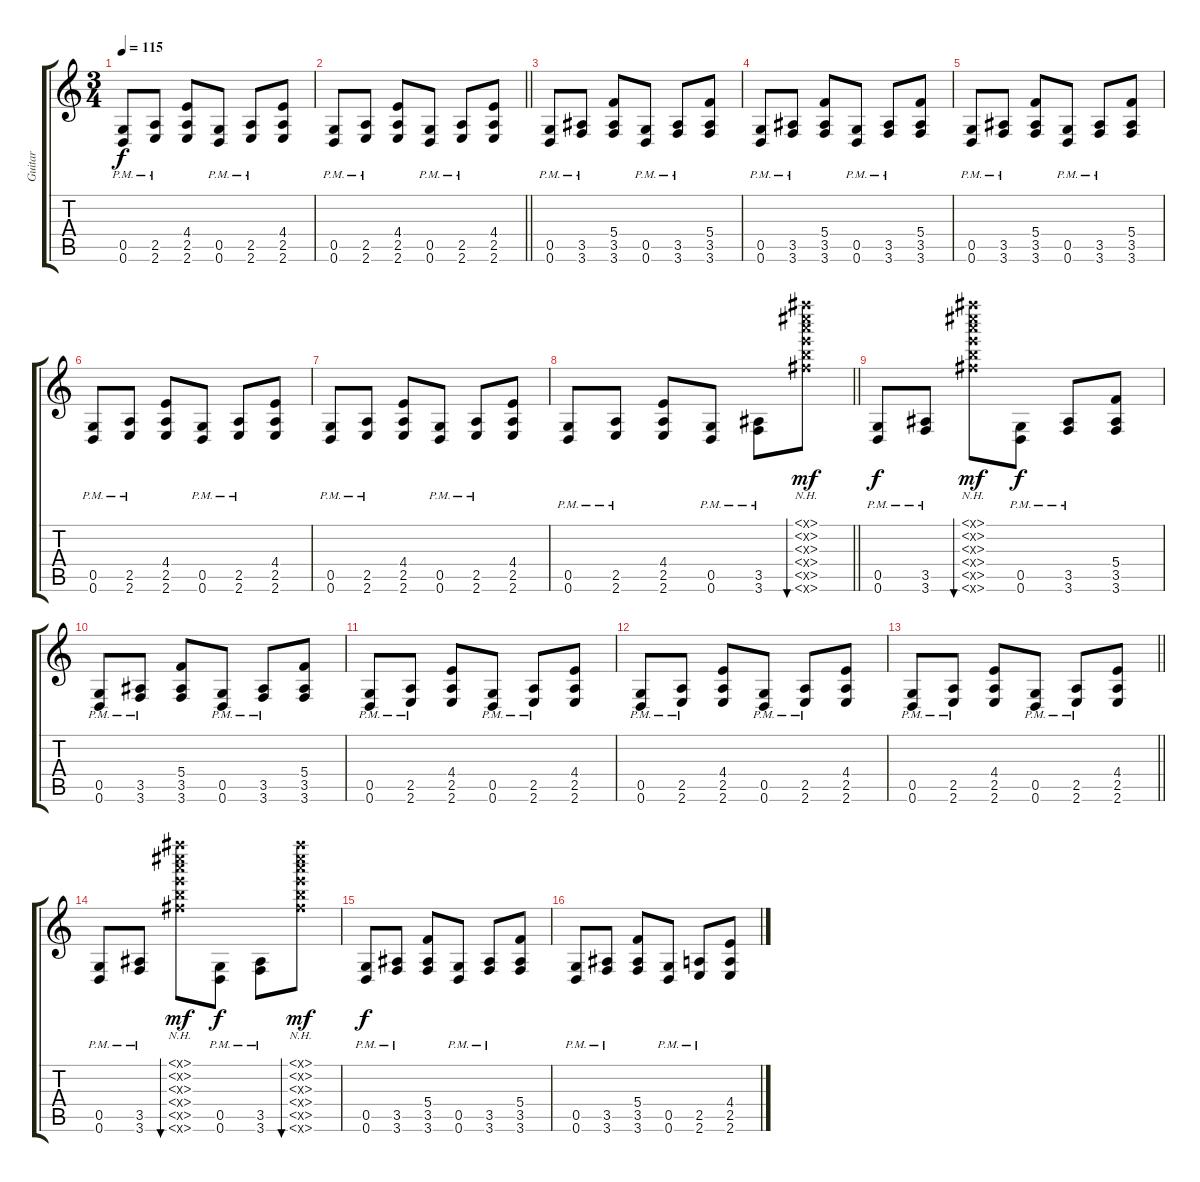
\track ("Guitar" "Guitar") {instrument distortionguitar}
\staff {score tabs}
\tuning (D4 A3 F3 C3 G2 D2) {hide}
\ts (3 4)
\tempo 115
\clef g2
\ks c
(0.5{pm} 0.6{pm}).8{dy f} (2.5{pm} 2.6{pm}).8 (4.4 2.5 2.6).8 (0.5{pm} 0.6{pm}).8 (2.5{pm} 2.6{pm}).8 (4.4 2.5 2.6).8 |
\barLineRight lightlight
(0.5{pm} 0.6{pm}).8 (2.5{pm} 2.6{pm}).8 (4.4 2.5 2.6).8 (0.5{pm} 0.6{pm}).8 (2.5{pm} 2.6{pm}).8 (4.4 2.5 2.6).8 |
(0.5{pm} 0.6{pm}).8 (3.5{pm} 3.6{pm}).8 (5.4 3.5 3.6).8 (0.5{pm} 0.6{pm}).8 (3.5{pm} 3.6{pm}).8 (5.4 3.5 3.6).8 |
(0.5{pm} 0.6{pm}).8 (3.5{pm} 3.6{pm}).8 (5.4 3.5 3.6).8 (0.5{pm} 0.6{pm}).8 (3.5{pm} 3.6{pm}).8 (5.4 3.5 3.6).8 |
(0.5{pm} 0.6{pm}).8 (3.5{pm} 3.6{pm}).8 (5.4 3.5 3.6).8 (0.5{pm} 0.6{pm}).8 (3.5{pm} 3.6{pm}).8 (5.4 3.5 3.6).8 |
(0.5{pm} 0.6{pm}).8 (2.5{pm} 2.6{pm}).8 (4.4 2.5 2.6).8 (0.5{pm} 0.6{pm}).8 (2.5{pm} 2.6{pm}).8 (4.4 2.5 2.6).8 |
(0.5{pm} 0.6{pm}).8 (2.5{pm} 2.6{pm}).8 (4.4 2.5 2.6).8 (0.5{pm} 0.6{pm}).8 (2.5{pm} 2.6{pm}).8 (4.4 2.5 2.6).8 |
\barLineRight lightlight
(0.5{pm} 0.6{pm}).8 (2.5{pm} 2.6{pm}).8 (4.4 2.5 2.6).8 (0.5{pm} 0.6{pm}).8 (3.5{pm} 3.6{pm}).8 (4.1{nh x} 4.2{nh x} 4.3{nh x} 4.4{nh x} 4.5{nh x} 4.6{nh x}).8{bu 240 dy mf} |
(0.5{pm} 0.6{pm}).8{dy f} (3.5{pm} 3.6{pm}).8 (4.1{nh x} 4.2{nh x} 4.3{nh x} 4.4{nh x} 4.5{nh x} 4.6{nh x}).8{bu 240 dy mf} (0.5{pm} 0.6{pm}).8{dy f} (3.5{pm} 3.6{pm}).8 (5.4 3.5 3.6).8 |
(0.5{pm} 0.6{pm}).8 (3.5{pm} 3.6{pm}).8 (5.4 3.5 3.6).8 (0.5{pm} 0.6{pm}).8 (3.5{pm} 3.6{pm}).8 (5.4 3.5 3.6).8 |
(0.5{pm} 0.6{pm}).8 (2.5{pm} 2.6{pm}).8 (4.4 2.5 2.6).8 (0.5{pm} 0.6{pm}).8 (2.5{pm} 2.6{pm}).8 (4.4 2.5 2.6).8 |
(0.5{pm} 0.6{pm}).8 (2.5{pm} 2.6{pm}).8 (4.4 2.5 2.6).8 (0.5{pm} 0.6{pm}).8 (2.5{pm} 2.6{pm}).8 (4.4 2.5 2.6).8 |
\barLineRight lightlight
(0.5{pm} 0.6{pm}).8 (2.5{pm} 2.6{pm}).8 (4.4 2.5 2.6).8 (0.5{pm} 0.6{pm}).8 (2.5{pm} 2.6{pm}).8 (4.4 2.5 2.6).8 |
(0.5{pm} 0.6{pm}).8 (3.5{pm} 3.6{pm}).8 (4.1{nh x} 4.2{nh x} 4.3{nh x} 4.4{nh x} 4.5{nh x} 4.6{nh x}).8{bu 240 dy mf} (0.5{pm} 0.6{pm}).8{dy f} (3.5{pm} 3.6{pm}).8 (4.1{nh x} 4.2{nh x} 4.3{nh x} 4.4{nh x} 4.5{nh x} 4.6{nh x}).8{bu 240 dy mf} |
(0.5{pm} 0.6{pm}).8{dy f} (3.5{pm} 3.6{pm}).8 (5.4 3.5 3.6).8 (0.5{pm} 0.6{pm}).8 (3.5{pm} 3.6{pm}).8 (5.4 3.5 3.6).8 |
(0.5{pm} 0.6{pm}).8 (3.5{pm} 3.6{pm}).8 (5.4 3.5 3.6).8 (0.5{pm} 0.6{pm}).8 (2.5{pm} 2.6{pm}).8 (4.4 2.5 2.6).8
